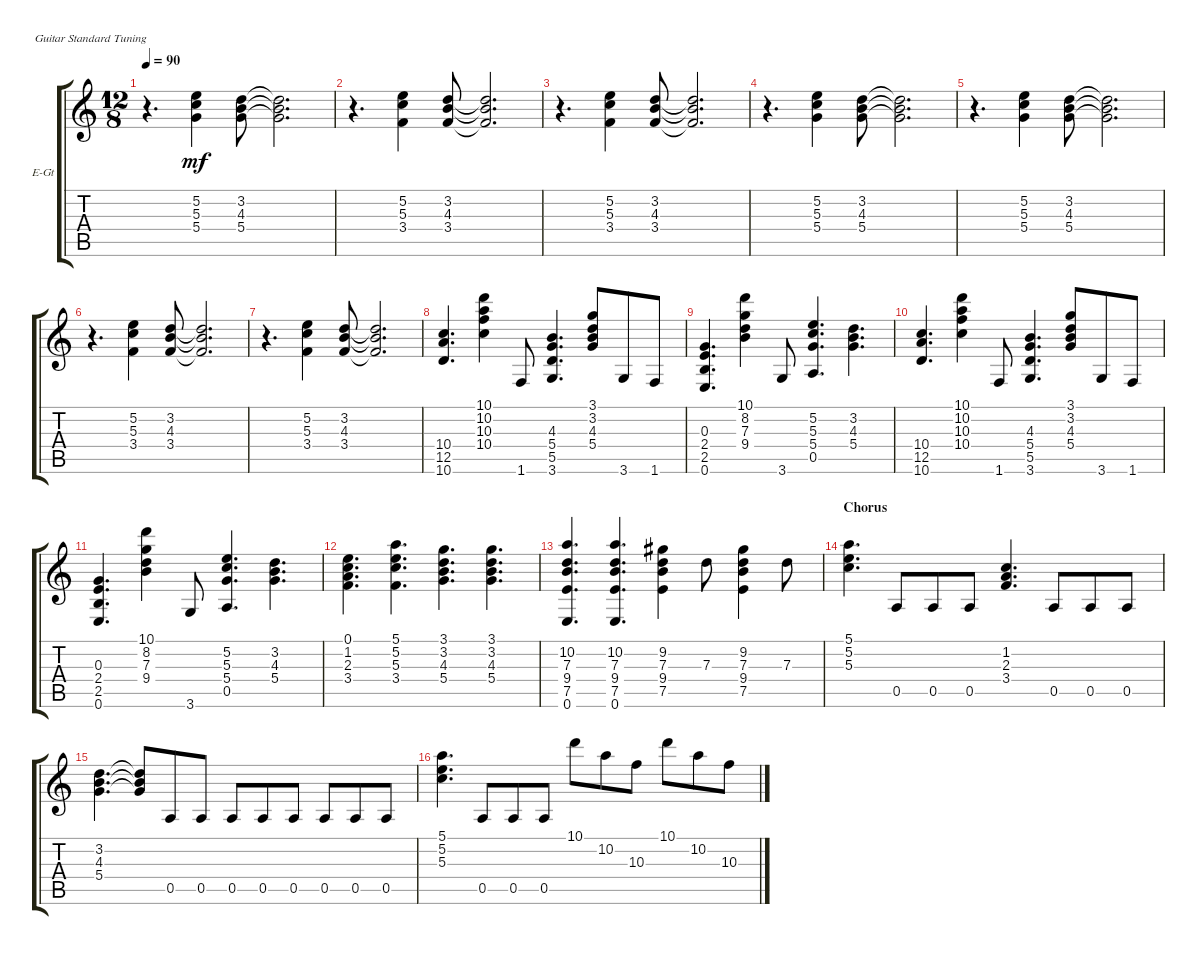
\defaultSystemsLayout 4
\bracketExtendMode groupsimilarinstruments
\firstSystemTrackNameOrientation horizontal
\otherSystemsTrackNameOrientation horizontal
\track ("VINNIE VINCENT" "E-Gt") {solo instrument distortionguitar}
\staff {score tabs}
\tuning (E4 B3 G3 D3 A2 E2)
\ts (12 8)
\tempo 90
\clef g2
\ks c
r.4{d dy mf} (5.2 5.3 5.4).4 (5.4 4.3 3.2).8 (5.4{t} 4.3{t} 3.2{t}).2{d} |
r.4{d} (5.2 5.3 3.4).4 (3.4 4.3 3.2).8 (3.4{t} 4.3{t} 3.2{t}).2{d} |
r.4{d} (5.2 5.3 3.4).4 (3.2 4.3 3.4).8 (3.2{t} 4.3{t} 3.4{t}).2{d} |
r.4{d} (5.2 5.3 5.4).4 (5.4 4.3 3.2).8 (5.4{t} 4.3{t} 3.2{t}).2{d} |
r.4{d} (5.2 5.3 5.4).4 (5.4 4.3 3.2).8 (5.4{t} 4.3{t} 3.2{t}).2{d} |
r.4{d} (5.2 5.3 3.4).4 (3.4 4.3 3.2).8 (3.4{t} 4.3{t} 3.2{t}).2{d} |
r.4{d} (5.2 5.3 3.4).4 (3.2 4.3 3.4).8 (3.2{t} 4.3{t} 3.4{t}).2{d} |
(10.6 12.5 10.4).4{d} (10.1 10.2 10.3 10.4).4 1.6.8 (3.6 5.5 5.4 4.3).4{d} (3.1 3.2 4.3 5.4).8 3.6.8 1.6.8 |
(0.6 2.5 2.4 0.3).4{d} (9.4 7.3 8.2 10.1).4 3.6.8 (0.5 5.4 5.3 5.2).4{d} (3.2 4.3 5.4).4{d} |
(10.6 12.5 10.4).4{d} (10.1 10.2 10.3 10.4).4 1.6.8 (3.6 5.5 5.4 4.3).4{d} (3.1 3.2 4.3 5.4).8 3.6.8 1.6.8 |
(0.6 2.5 2.4 0.3).4{d} (9.4 7.3 8.2 10.1).4 3.6.8 (0.5 5.4 5.3 5.2).4{d} (3.2 4.3 5.4).4{d} |
(0.1 1.2 2.3 3.4).4{d} (3.4 5.3 5.2 5.1).4{d} (3.1 3.2 4.3 5.4).4{d} (5.4 4.3 3.2 3.1).4{d} |
(10.2 7.3 9.4 7.5 0.6).4{d} (0.6 7.5 9.4 7.3 10.2).4{d} (9.2 7.3 9.4 7.5).4 7.3.8 (9.2 7.3 9.4 7.5).4 7.3.8 |
\section ("" "Chorus")
(5.1 5.2 5.3).4{d} 0.5.8 0.5.8 0.5.8 (3.4 2.3 1.2).4{d} 0.5.8 0.5.8 0.5.8 |
(3.2 4.3 5.4).4{d} (3.2{t} 4.3{t} 5.4{t}).8 0.5.8 0.5.8 0.5.8 0.5.8 0.5.8 0.5.8 0.5.8 0.5.8 |
(5.1 5.2 5.3).4{d} 0.5.8 0.5.8 0.5.8 10.1.8 10.2.8 10.3.8 10.1.8 10.2.8 10.3.8
